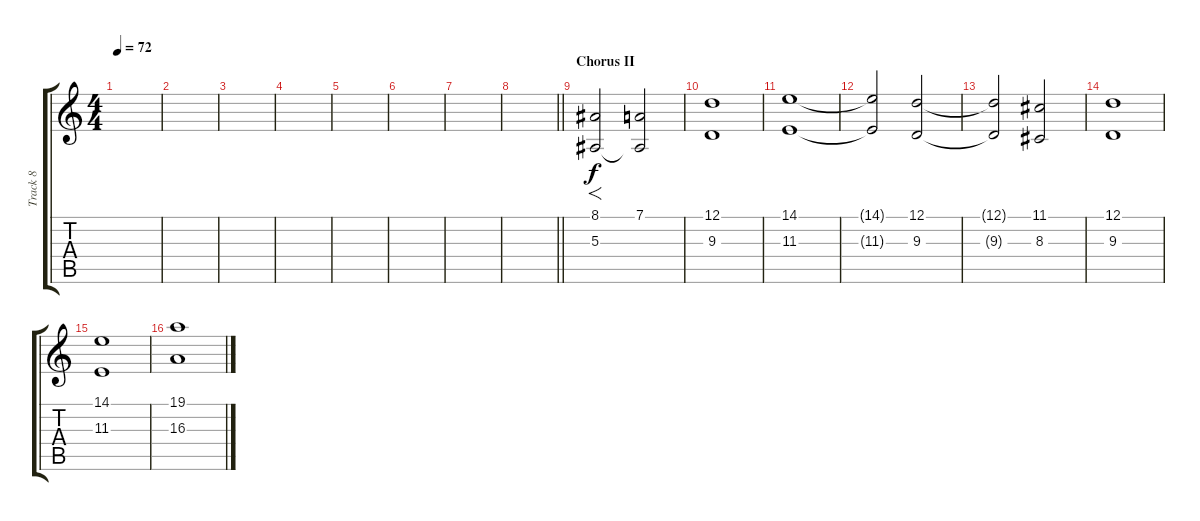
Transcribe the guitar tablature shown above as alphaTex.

\track ("Track 8" "Track 8") {instrument choiraahs}
\staff {score tabs}
\tuning (D4 A3 F3 C3 G2 C2) {hide}
\ts (4 4)
\tempo 72
\clef g2
\ks c
|
|
|
|
|
|
|
\barLineRight lightlight
|
\section ("" "Chorus II")
(8.1 5.3).2{f} (7.1 5.3{t}).2 |
(12.1 9.3).1 |
(14.1 11.3).1 |
(14.1{t} 11.3{t}).2 (12.1 9.3).2 |
(12.1{t} 9.3{t}).2 (11.1 8.3).2 |
(12.1 9.3).1 |
(14.1 11.3).1 |
(19.1 16.3).1
